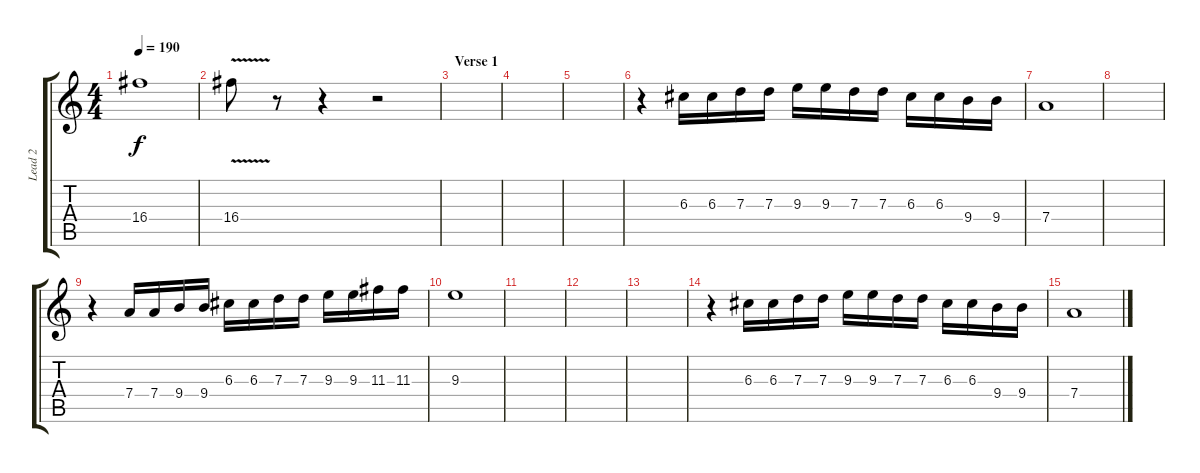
\track ("Lead 2" "Lead 2") {instrument distortionguitar}
\staff {score tabs}
\tuning (E4 B3 G3 D3 A2 E2) {hide}
\ts (4 4)
\tempo 190
\clef g2
\ks c
16.4.1{dy f} |
16.4{v}.8 r.8 r.4 r.2 |
\section ("" "Verse 1")
|
|
|
r.4{volume 10 instrument distortionguitar} 6.3.16 6.3.16 7.3.16 7.3.16 9.3.16 9.3.16 7.3.16 7.3.16 6.3.16 6.3.16 9.4.16 9.4.16 |
7.4.1 |
|
r.4 7.4.16 7.4.16 9.4.16 9.4.16 6.3.16 6.3.16 7.3.16 7.3.16 9.3.16 9.3.16 11.3.16 11.3.16 |
9.3.1 |
|
|
|
r.4{volume 10 instrument distortionguitar} 6.3.16 6.3.16 7.3.16 7.3.16 9.3.16 9.3.16 7.3.16 7.3.16 6.3.16 6.3.16 9.4.16 9.4.16 |
7.4.1
